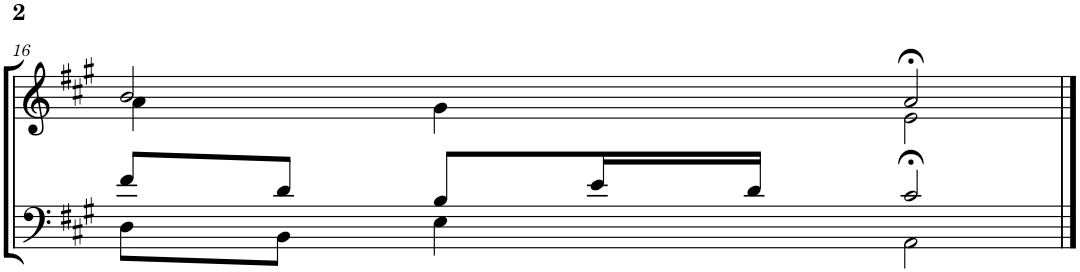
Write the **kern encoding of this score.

**kern	**kern
*part2	*part1
*staff2	*staff1
*I"Tenor/Baß	*I"Sopran/Alt
!!LO:PB:g=z
*clefF4	*clefG2
*k[f#c#g#]	*k[f#c#g#]
*M4/4	*M4/4
=16	=16
*^	*^
8f#/L	8D\L	2b/	4a\
8d/J	8BB\J	.	.
8B/L	4E\	.	4g#\
16e/L	.	.	.
16d/JJ	.	.	.
2c#/	2AA>\	2a>/	2e\
*v	*v	*	*
*	*v	*v
==	==
*-	*-
